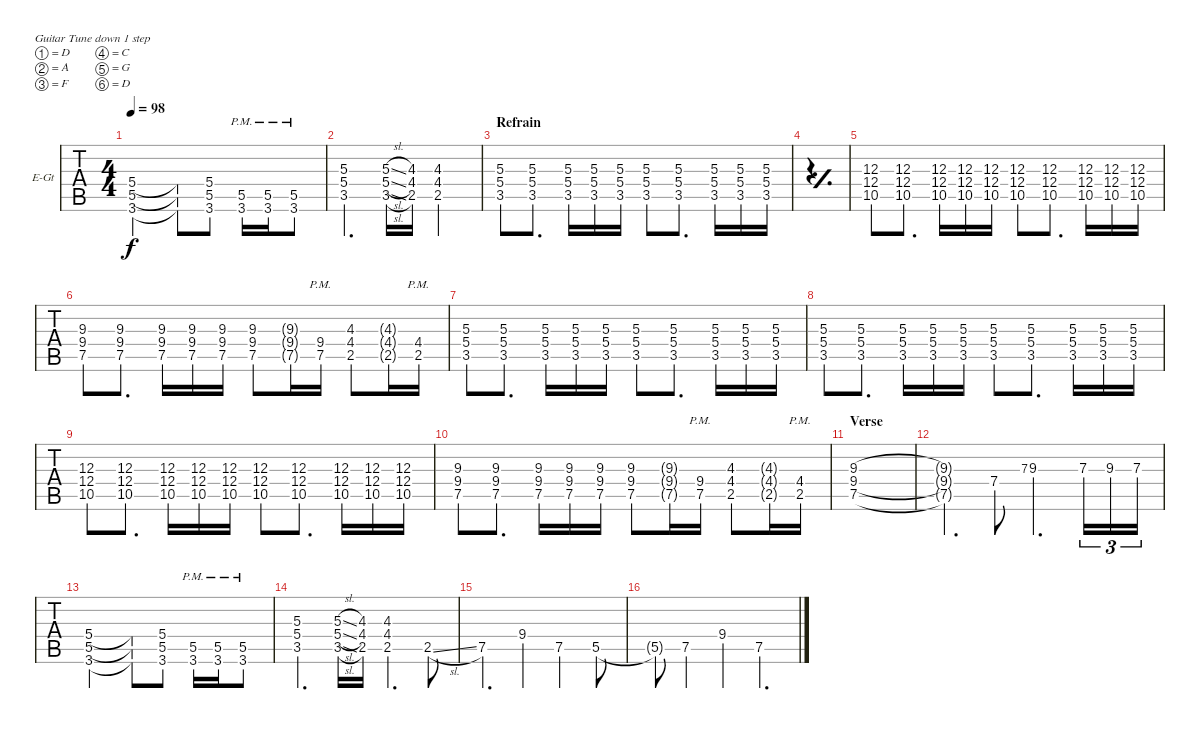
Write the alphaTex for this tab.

\defaultSystemsLayout 4
\bracketExtendMode groupsimilarinstruments
\firstSystemTrackNameOrientation horizontal
\otherSystemsTrackNameOrientation horizontal
\track ("Electric Guitar" "E-Gt") {instrument distortionguitar}
\staff {tabs}
\tuning (D4 A3 F3 C3 G2 D2)
\ts (4 4)
\tempo 98
\clef g2
\ks c
(3.6 5.5 5.4).2{dy f} (5.4{t} 5.5{t} 3.6{t}).8 (3.6 5.5 5.4).8 (3.6{pm} 5.5{pm}).16 (3.6{pm} 5.5{pm}).16 (3.6{pm} 5.5{pm}).8 |
(3.5 5.4 5.3).4{d} (3.5{sl} 5.4{sl} 5.3{sl}).16 (2.5 4.4 4.3).16 (2.5 4.4 4.3).2 |
\section ("" "Refrain")
(3.5 5.4 5.3).8 (3.5 5.4 5.3).8{d} (3.5 5.4 5.3).16 (3.5 5.4 5.3).16 (3.5 5.4 5.3).16 (3.5 5.4 5.3).8 (3.5 5.4 5.3).8{d} (3.5 5.4 5.3).16 (3.5 5.4 5.3).16 (3.5 5.4 5.3).16 |
\simile simple
|
\simile none
(10.5 12.4 12.3).8 (10.5 12.4 12.3).8{d} (10.5 12.4 12.3).16 (10.5 12.4 12.3).16 (10.5 12.4 12.3).16 (10.5 12.4 12.3).8 (10.5 12.4 12.3).8{d} (10.5 12.4 12.3).16 (10.5 12.4 12.3).16 (10.5 12.4 12.3).16 |
(9.4 9.3 7.5).8 (7.5 9.4 9.3).8{d} (7.5 9.4 9.3).16 (7.5 9.4 9.3).16 (7.5 9.4 9.3).16 (9.4 9.3 7.5).8 (7.5{g} 9.4{g} 9.3{g}).16 (7.5{pm} 9.4{pm}).16 (2.5 4.4 4.3).8 (2.5{g} 4.4{g} 4.3{g}).16 (2.5{pm} 4.4{pm}).16 |
(3.5 5.4 5.3).8 (3.5 5.4 5.3).8{d} (3.5 5.4 5.3).16 (3.5 5.4 5.3).16 (3.5 5.4 5.3).16 (3.5 5.4 5.3).8 (3.5 5.4 5.3).8{d} (3.5 5.4 5.3).16 (3.5 5.4 5.3).16 (3.5 5.4 5.3).16 |
(3.5 5.4 5.3).8 (3.5 5.4 5.3).8{d} (3.5 5.4 5.3).16 (3.5 5.4 5.3).16 (3.5 5.4 5.3).16 (3.5 5.4 5.3).8 (3.5 5.4 5.3).8{d} (3.5 5.4 5.3).16 (3.5 5.4 5.3).16 (3.5 5.4 5.3).16 |
(10.5 12.4 12.3).8 (10.5 12.4 12.3).8{d} (10.5 12.4 12.3).16 (10.5 12.4 12.3).16 (10.5 12.4 12.3).16 (10.5 12.4 12.3).8 (10.5 12.4 12.3).8{d} (10.5 12.4 12.3).16 (10.5 12.4 12.3).16 (10.5 12.4 12.3).16 |
(9.4 9.3 7.5).8 (7.5 9.4 9.3).8{d} (7.5 9.4 9.3).16 (7.5 9.4 9.3).16 (7.5 9.4 9.3).16 (9.4 9.3 7.5).8 (7.5{g} 9.4{g} 9.3{g}).16 (7.5{pm} 9.4{pm}).16 (2.5 4.4 4.3).8 (2.5{g} 4.4{g} 4.3{g}).16 (2.5{pm} 4.4{pm}).16 |
\section ("" "Verse")
(7.5 9.4 9.3).1 |
(7.5{t} 9.4{t} 9.3{t}).4{d} 7.4.8 7.3.8{gr} 9.3.4{d} 7.3.16{tu (3 2)} 9.3.16{tu (3 2)} 7.3.16{tu (3 2)} |
(3.6 5.5 5.4).2 (5.4{t} 5.5{t} 3.6{t}).8 (3.6 5.5 5.4).8 (3.6{pm} 5.5{pm}).16 (3.6{pm} 5.5{pm}).16 (3.6{pm} 5.5{pm}).8 |
(3.5 5.4 5.3).4{d} (3.5{sl} 5.4{sl} 5.3{sl}).16 (2.5 4.4 4.3).16 (2.5 4.4 4.3).4{d} 2.5{sl}.8 |
7.5.4{d} 9.4.4 7.5.4 5.5.8 |
5.5{t}.8 7.5.4 9.4.4 7.5.4{d}
